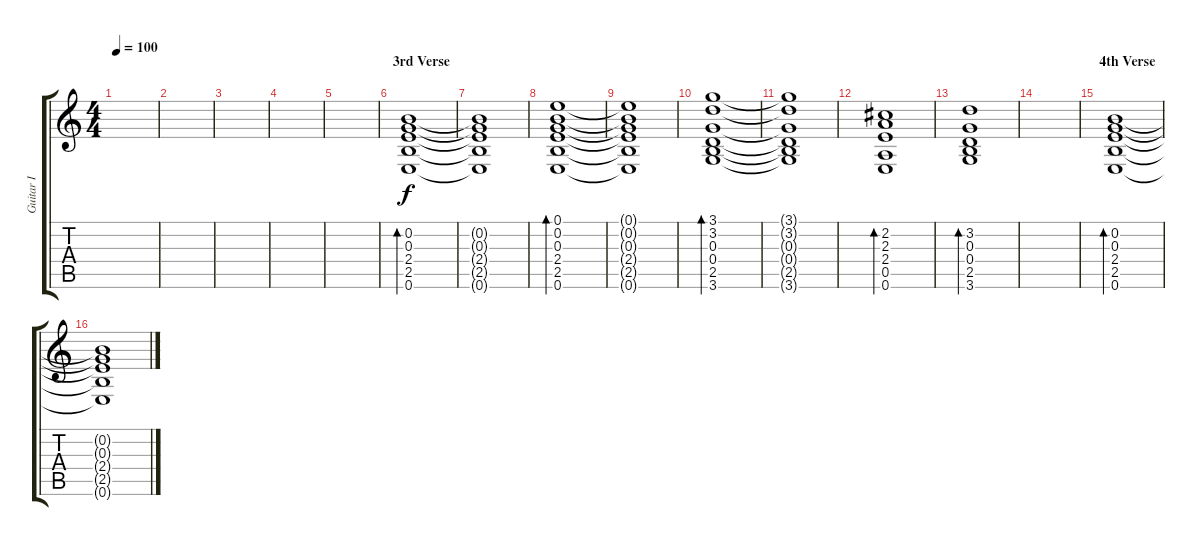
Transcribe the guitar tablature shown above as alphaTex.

\track ("Guitar I" "Guitar I") {instrument electricguitarclean}
\staff {score tabs}
\tuning (E4 B3 G3 D3 A2 E2) {hide}
\ts (4 4)
\tempo 100
\clef g2
\ks c
|
|
|
|
|
\section ("" "3rd Verse")
(0.2 0.3 2.4 2.5 0.6).1{bd 120} |
(0.2{t} 0.3{t} 2.4{t} 2.5{t} 0.6{t}).1 |
(0.1 0.2 0.3 2.4 2.5 0.6).1{bd 120} |
(0.1{t} 0.2{t} 0.3{t} 2.4{t} 2.5{t} 0.6{t}).1 |
(3.1 3.2 0.3 0.4 2.5 3.6).1{bd 120} |
(3.1{t} 3.2{t} 0.3{t} 0.4{t} 2.5{t} 3.6{t}).1 |
(2.2 2.3 2.4 0.5 0.6).1{bd 120} |
(3.2 0.3 0.4 2.5 3.6).1{bd 120} |
|
\section ("" "4th Verse")
(0.2 0.3 2.4 2.5 0.6).1{bd 120} |
(0.2{t} 0.3{t} 2.4{t} 2.5{t} 0.6{t}).1
